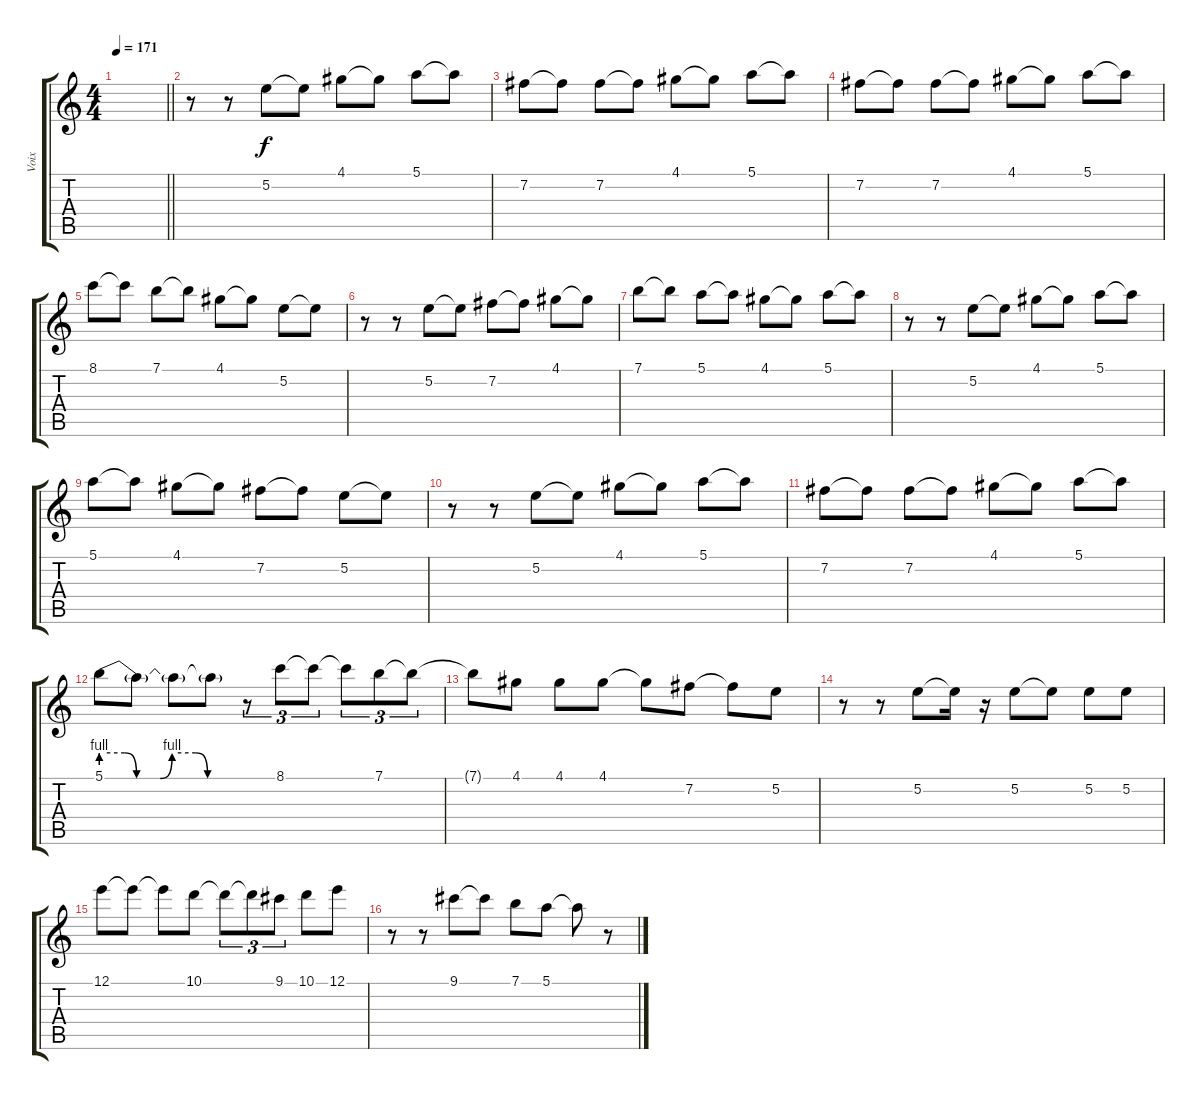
\track ("Voix" "Voix") {instrument overdrivenguitar}
\staff {score tabs}
\tuning (E4 B3 G3 D3 A2 E2) {hide}
\ts (4 4)
\tempo 171
\clef g2
\barLineRight lightlight
\ks c
|
\section ("" "")
r.8 r.8 5.2.8{dy f} 5.2{t}.8 4.1.8 4.1{t}.8 5.1.8 5.1{t}.8 |
7.2.8 7.2{t}.8 7.2.8 7.2{t}.8 4.1.8 4.1{t}.8 5.1.8 5.1{t}.8 |
7.2.8 7.2{t}.8 7.2.8 7.2{t}.8 4.1.8 4.1{t}.8 5.1.8 5.1{t}.8 |
8.1.8 8.1{t}.8 7.1.8 7.1{t}.8 4.1.8 4.1{t}.8 5.2.8 5.2{t}.8 |
r.8 r.8 5.2.8 5.2{t}.8 7.2.8 7.2{t}.8 4.1.8 4.1{t}.8 |
7.1.8 7.1{t}.8 5.1.8 5.1{t}.8 4.1.8 4.1{t}.8 5.1.8 5.1{t}.8 |
r.8 r.8 5.2.8 5.2{t}.8 4.1.8 4.1{t}.8 5.1.8 5.1{t}.8 |
5.1.8 5.1{t}.8 4.1.8 4.1{t}.8 7.2.8 7.2{t}.8 5.2.8 5.2{t}.8 |
r.8 r.8 5.2.8 5.2{t}.8 4.1.8 4.1{t}.8 5.1.8 5.1{t}.8 |
7.2.8 7.2{t}.8 7.2.8 7.2{t}.8 4.1.8 4.1{t}.8 5.1.8 5.1{t}.8 |
5.1{be (custom 0 4 10 4 15 0 25 0 30 4 40 4 45 0 60 0)}.8 5.1{t}.8 5.1{t}.8 5.1{t}.8 r.8{tu (3 2)} 8.1.8{tu (3 2)} 8.1{t}.8{tu (3 2)} 8.1{t}.8{tu (3 2)} 7.1.8{tu (3 2)} 7.1{t}.8{tu (3 2)} |
7.1{t}.8 4.1.8 4.1.8 4.1.8 4.1{t}.8 7.2.8 7.2{t}.8 5.2.8 |
r.8 r.8 5.2.8 5.2{t}.16 r.16 5.2.8 5.2{t}.8 5.2.8 5.2.8 |
12.1.8 12.1{t}.8 12.1{t}.8 10.1.8 10.1{t}.8{tu (3 2)} 10.1{t}.8{tu (3 2)} 9.1.8{tu (3 2)} 10.1.8 12.1.8 |
r.8 r.8 9.1.8 9.1{t}.8 7.1.8 5.1.8 5.1{t}.8 r.8
